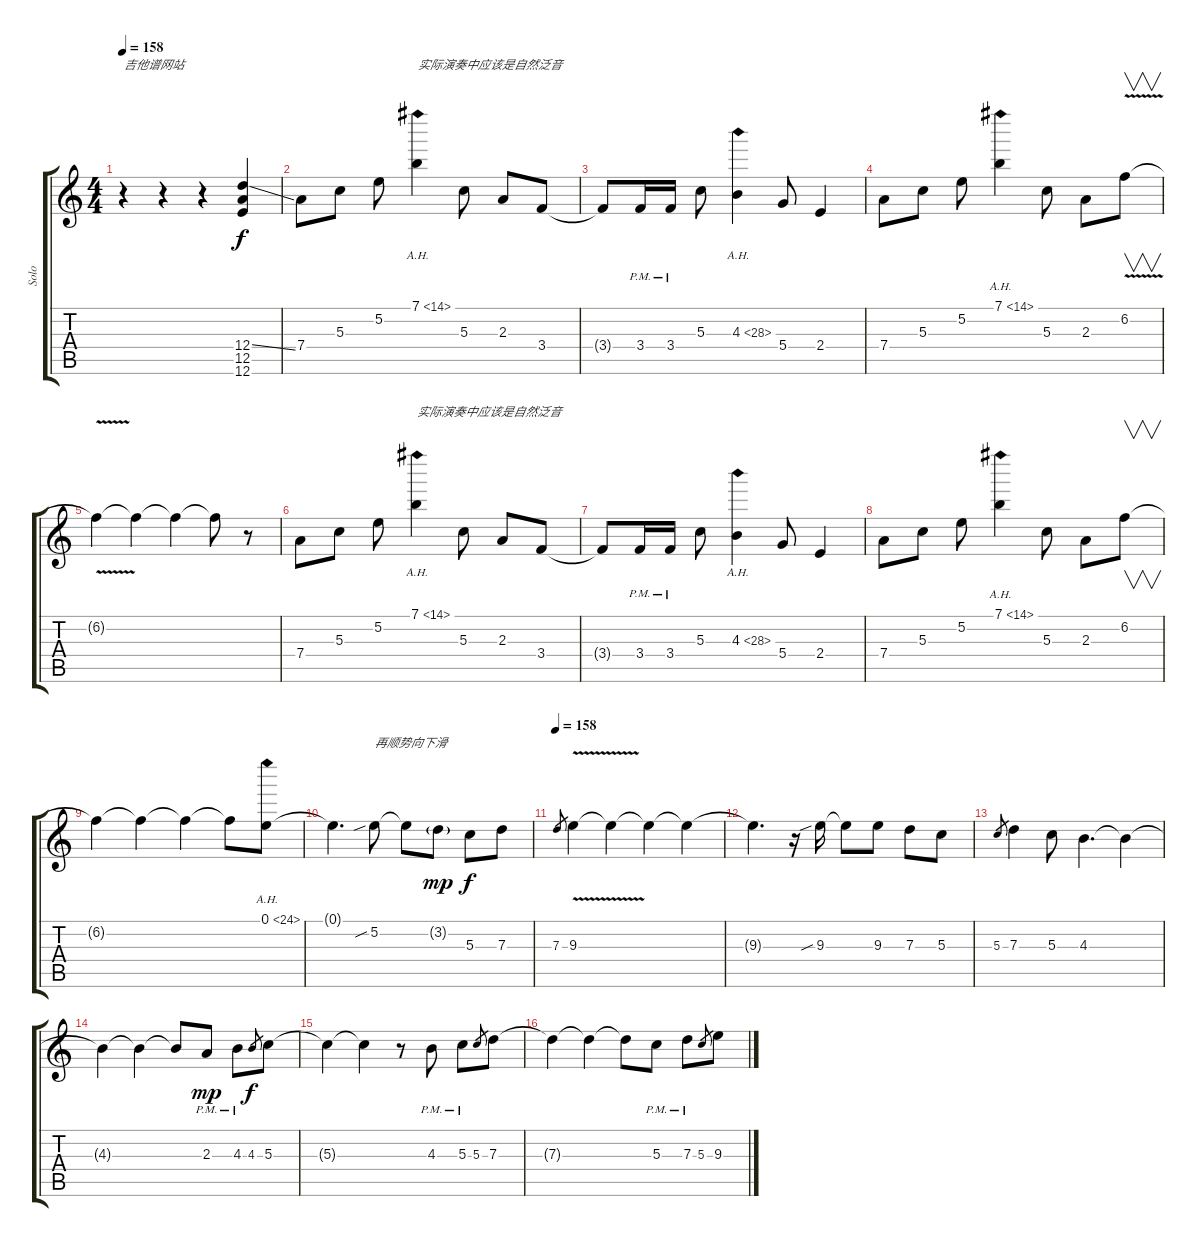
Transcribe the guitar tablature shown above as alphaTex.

\track ("Solo" "Solo") {instrument overdrivenguitar}
\staff {score tabs}
\tuning (E4 B3 G3 D3 A2 E2) {hide}
\ts (4 4)
\tempo 158
\tempo 155
\tempo 158
\clef g2
\ks c
r.4{txt "吉他谱网站" dy f instrument overdrivenguitar} r.4 r.4 (12.4{ss} 12.5 12.6).4 |
7.4.8 5.3.8 5.2.8 7.1{ah 7}.4{txt "实际演奏中应该是自然泛音"} 5.3.8 2.3.8 3.4.8 |
3.4{t}.8 3.4{pm}.16 3.4{pm}.16 5.3.8 4.3{ah 24}.4 5.4.8 2.4.4 |
7.4.8 5.3.8 5.2.8 7.1{ah 7}.4 5.3.8 2.3.8 6.2{v}.8{v} |
6.2{t}.4 6.2{t}.4 6.2{t}.4 6.2{t}.8 r.8 |
7.4.8 5.3.8 5.2.8 7.1{ah 7}.4{txt "实际演奏中应该是自然泛音"} 5.3.8 2.3.8 3.4.8 |
3.4{t}.8 3.4{pm}.16 3.4{pm}.16 5.3.8 4.3{ah 24}.4 5.4.8 2.4.4 |
7.4.8 5.3.8 5.2.8 7.1{ah 7}.4 5.3.8 2.3.8 6.2.8{v} |
6.2{t}.4 6.2{t}.4 6.2{t}.4 6.2{t}.8 0.1{ah 24}.8 |
0.1{t}.4{d} 5.2{sib}.8{txt "再顺势向下滑"} 5.2{t}.8 3.2{g}.8{dy mp} 5.3.8{dy f} 7.3.8 |
\tempo 158
7.3.8{gr} 9.3{v}.4 9.3{t}.4 9.3{t}.4 9.3{t}.4 |
9.3{t}.4{d} r.16 9.3{sib}.16 9.3{t}.8 9.3.8 7.3.8 5.3.8 |
5.3.8{gr} 7.3.4 5.3.8 4.3.4{d} 4.3{t}.4 |
4.3{t}.4 4.3{t}.4 4.3{t}.8 2.3{pm}.8{dy mp} 4.3{pm}.8 4.3.8{gr dy f} 5.3.8 |
5.3{t}.4 5.3{t}.4 r.8 4.3{pm}.8 5.3{pm}.8 5.3.8{gr} 7.3.8 |
7.3{t}.4 7.3{t}.4 7.3{t}.8 5.3{pm}.8 7.3{pm}.8 5.3.8{gr} 9.3.8
